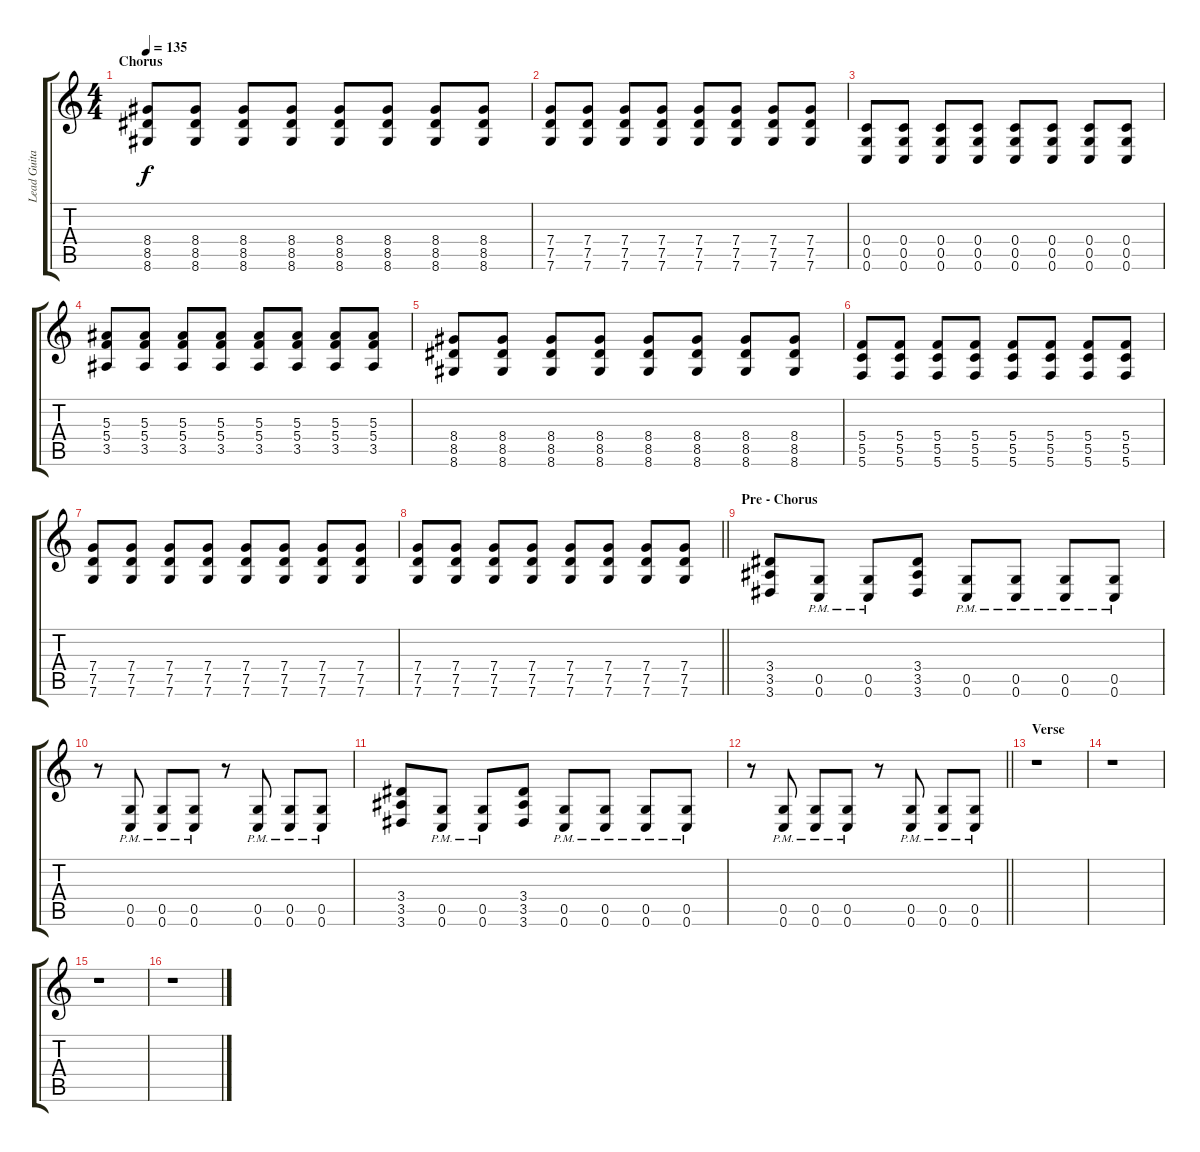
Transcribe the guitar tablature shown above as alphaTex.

\track ("Lead Guitar" "Lead Guita") {instrument distortionguitar}
\staff {score tabs}
\tuning (D4 A3 F3 C3 G2 C2) {hide}
\ts (4 4)
\section ("" "Chorus")
\tempo 135
\clef g2
\ks c
(8.4 8.5 8.6).8{dy f} (8.4 8.5 8.6).8 (8.4 8.5 8.6).8 (8.4 8.5 8.6).8 (8.4 8.5 8.6).8 (8.4 8.5 8.6).8 (8.4 8.5 8.6).8 (8.4 8.5 8.6).8 |
(7.4 7.5 7.6).8 (7.4 7.5 7.6).8 (7.4 7.5 7.6).8 (7.4 7.5 7.6).8 (7.4 7.5 7.6).8 (7.4 7.5 7.6).8 (7.4 7.5 7.6).8 (7.4 7.5 7.6).8 |
(0.4 0.5 0.6).8 (0.4 0.5 0.6).8 (0.4 0.5 0.6).8 (0.4 0.5 0.6).8 (0.4 0.5 0.6).8 (0.4 0.5 0.6).8 (0.4 0.5 0.6).8 (0.4 0.5 0.6).8 |
(5.3 5.4 3.5).8 (5.3 5.4 3.5).8 (5.3 5.4 3.5).8 (5.3 5.4 3.5).8 (5.3 5.4 3.5).8 (5.3 5.4 3.5).8 (5.3 5.4 3.5).8 (5.3 5.4 3.5).8 |
(8.4 8.5 8.6).8 (8.4 8.5 8.6).8 (8.4 8.5 8.6).8 (8.4 8.5 8.6).8 (8.4 8.5 8.6).8 (8.4 8.5 8.6).8 (8.4 8.5 8.6).8 (8.4 8.5 8.6).8 |
(5.4 5.5 5.6).8 (5.4 5.5 5.6).8 (5.4 5.5 5.6).8 (5.4 5.5 5.6).8 (5.4 5.5 5.6).8 (5.4 5.5 5.6).8 (5.4 5.5 5.6).8 (5.4 5.5 5.6).8 |
(7.4 7.5 7.6).8 (7.4 7.5 7.6).8 (7.4 7.5 7.6).8 (7.4 7.5 7.6).8 (7.4 7.5 7.6).8 (7.4 7.5 7.6).8 (7.4 7.5 7.6).8 (7.4 7.5 7.6).8 |
\barLineRight lightlight
(7.4 7.5 7.6).8 (7.4 7.5 7.6).8 (7.4 7.5 7.6).8 (7.4 7.5 7.6).8 (7.4 7.5 7.6).8 (7.4 7.5 7.6).8 (7.4 7.5 7.6).8 (7.4 7.5 7.6).8 |
\section ("" "Pre - Chorus")
(3.4 3.5 3.6).8 (0.5{pm} 0.6{pm}).8 (0.5{pm} 0.6{pm}).8 (3.4 3.5 3.6).8 (0.5{pm} 0.6{pm}).8 (0.5{pm} 0.6{pm}).8 (0.5{pm} 0.6{pm}).8 (0.5{pm} 0.6{pm}).8 |
r.8 (0.5{pm} 0.6{pm}).8 (0.5{pm} 0.6{pm}).8 (0.5{pm} 0.6{pm}).8 r.8 (0.5{pm} 0.6{pm}).8 (0.5{pm} 0.6{pm}).8 (0.5{pm} 0.6{pm}).8 |
(3.4 3.5 3.6).8 (0.5{pm} 0.6{pm}).8 (0.5{pm} 0.6{pm}).8 (3.4 3.5 3.6).8 (0.5{pm} 0.6{pm}).8 (0.5{pm} 0.6{pm}).8 (0.5{pm} 0.6{pm}).8 (0.5{pm} 0.6{pm}).8 |
\barLineRight lightlight
r.8 (0.5{pm} 0.6{pm}).8 (0.5{pm} 0.6{pm}).8 (0.5{pm} 0.6{pm}).8 r.8 (0.5{pm} 0.6{pm}).8 (0.5{pm} 0.6{pm}).8 (0.5{pm} 0.6{pm}).8 |
\section ("" "Verse ")
r.1 |
r.1 |
r.1 |
r.1
